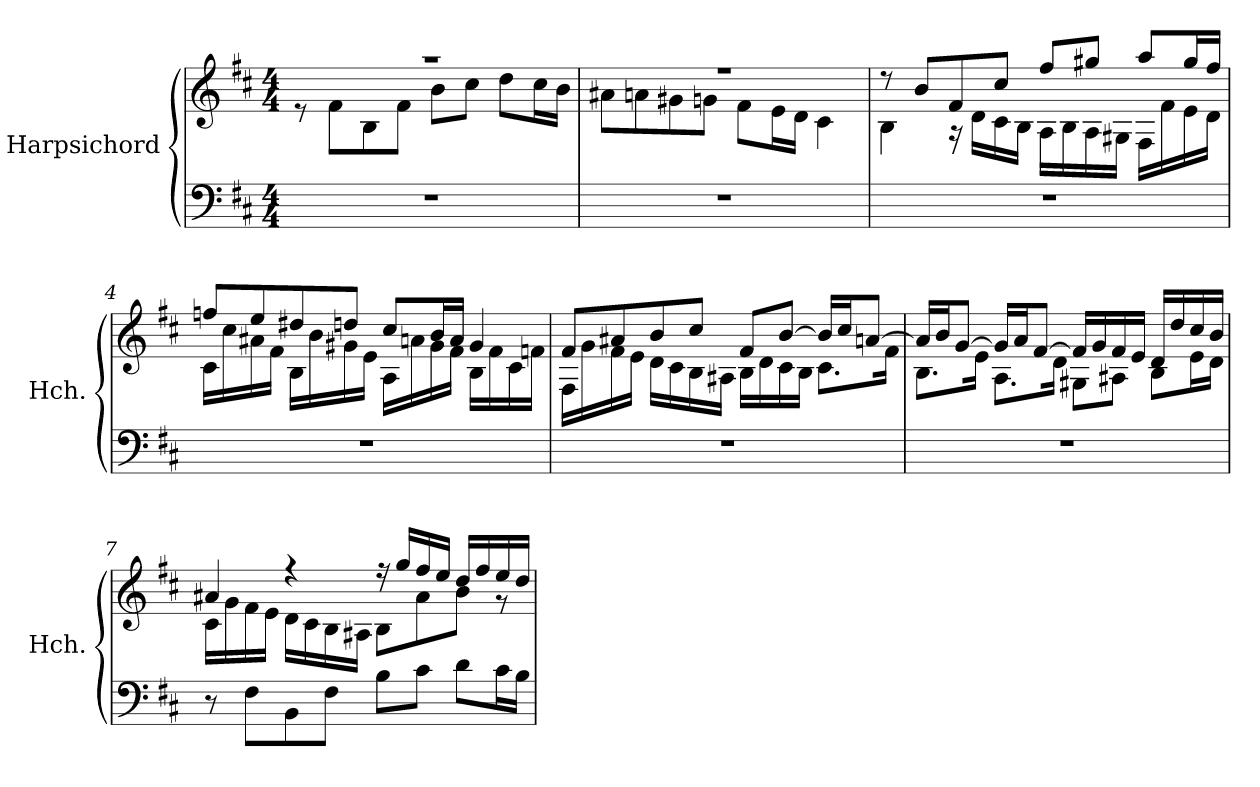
**kern	**kern
*part1	*part1
*staff2	*staff1
*I"Harpsichord	*
*I'Hch.	*
*clefF4	*clefG2
*k[f#c#]	*k[f#c#]
*M4/4	*M4/4
*MM80	*MM80
=1	=1
*	*^
1r	1r	8r
.	.	8f#\L
.	.	8B\
.	.	8f#\J
.	.	8b\L
.	.	8cc#\J
.	.	8dd\L
.	.	16cc#\L
.	.	16b\JJ
=2	=2	=2
1r	1r	8a#X\L
.	.	8an\
.	.	8g#X\
.	.	8gn\J
.	.	8f#\L
.	.	16e\L
.	.	16d\JJ
.	.	4c#\
=3	=3	=3
1r	8r	4B\
.	8b/L	.
.	8f#/	16r
.	.	16d\LL
.	8cc#/J	16c#\
.	.	16B\JJ
.	8ff#/L	16A\LL
.	.	16B\
.	8gg#X/J	16A\
.	.	16G#X\JJ
.	8aa/L	16F#\LL
.	.	16f#\
.	16gg#/L	16e\
.	16ff#/JJ	16d\JJ
!!LO:LB:g=z	!!
=4	=4	=4
1r	8ffn/L	16c#\LL
.	.	16cc#\
.	8ee/	16a#X\
.	.	16f#\JJ
.	8dd#X/	16B\LL
.	.	16b\
.	8ddn/J	16g#X\
.	.	16e\JJ
.	8cc#/L	16A\LL
.	.	16an\
.	16b/L	16g#\
.	16a/JJ	16f#\JJ
.	4g#/	16B\LL
.	.	16f#\
.	.	16c#\
.	.	16fn\JJ
=5	=5	=5
1r	8f#/L	16F#\LL
.	.	16g\
.	8a#X/	16f#\
.	.	16e\JJ
.	8b/	16d\LL
.	.	16c#\
.	8cc#/J	16B\
.	.	16A#X\JJ
.	8f#/L	16B\LL
.	.	16d\
.	[8b/J	16c#\
.	.	16B\JJ
.	16b/LL]	8.c#\L
.	16cc#/J	.
.	[8an/J	.
.	.	16f#\Jk
!!LO:LB:g=z	!!
=6	=6	=6
1r	16a/LL]	8.B\L
.	16b/J	.
.	[8g/J	.
.	.	16e\Jk
.	16g/LL]	8.A\L
.	16a/J	.
.	[8f#/J	.
.	.	16d\Jk
.	16f#/LL]	8G#X\L
.	16g/	.
.	16f#/	8A#X\J
.	16e/JJ	.
.	16d/LL	8B\L
.	16dd/	.
.	16cc#/	16e\L
.	16b/JJ	16d\JJ
=7	=7	=7
8r	4a#X/	16c#\LL
.	.	16g\
8F#\L	.	16f#\
.	.	16e\JJ
8BB\	4r	16d\LL
.	.	16c#\
8F#\J	.	16B\
.	.	16A#X\JJ
8B\L	16r	8B\L
.	16gg/LL	.
8c#\J	16ff#/	8a#\
.	16ee/JJ	.
8d\L	16dd/LL	8b\J
.	16ff#/	.
16c#\L	16ee/	8r
16B\JJ	16dd/JJ	.
*	*v	*v
=	=
*-	*-
